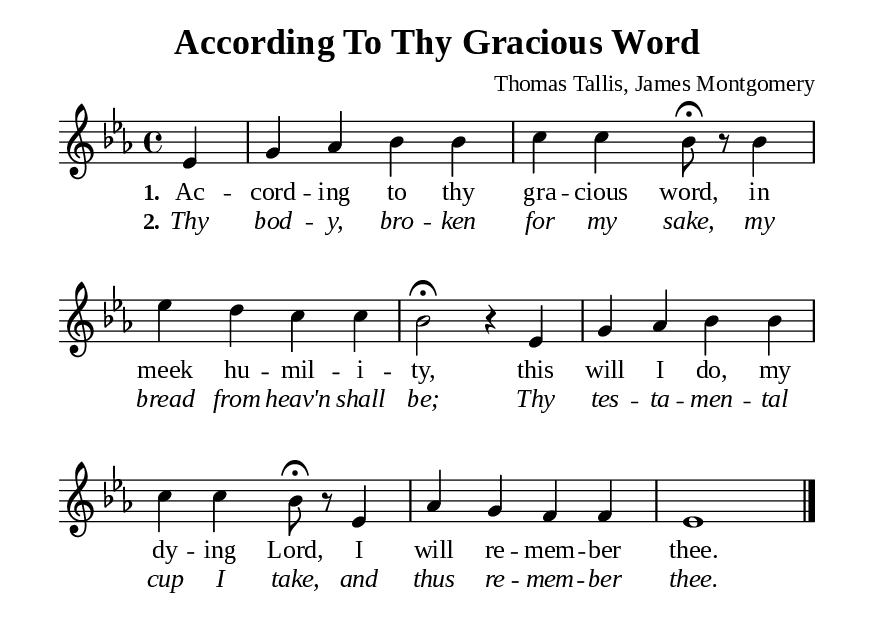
%%%%%%%%%%%%%%%%%%%%%%%%%%%%%
% CONTENTS OF THIS DOCUMENT
% 1. Common settings
% 2. Verse music
% 3. Verse lyrics
% 4. Layout
%%%%%%%%%%%%%%%%%%%%%%%%%%%%%

%%%%%%%%%%%%%%%%%%%%%%%%%%%%%
% 1. Common settings
%%%%%%%%%%%%%%%%%%%%%%%%%%%%%
\version "2.18.2"

\header {
  title = "According To Thy Gracious Word"
  composer = "Thomas Tallis, James Montgomery"
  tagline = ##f
}

global= {
  \key ees \major
  \time 4/4
  \override Score.BarNumber.break-visibility = ##(#f #f #f)
  \override Lyrics.LyricSpace.minimum-distance = #3.0
}

\paper {
  #(set-paper-size "a5")
  top-margin = 3.2\mm
  bottom-marign = 10\mm
  left-margin = 10\mm
  right-margin = 10\mm
  indent = #0
  #(define fonts
	 (make-pango-font-tree "Liberation Serif"
	 		       "Liberation Serif"
			       "Liberation Serif"
			       (/ 20 20)))
  system-system-spacing = #'((basic-distance . 3) (padding . 5))
}

printItalic = \with {
  \override LyricText.font-shape = #'italic
}

%%%%%%%%%%%%%%%%%%%%%%%%%%%%%
% 2. Verse music
%%%%%%%%%%%%%%%%%%%%%%%%%%%%%
musicVerseSoprano = \relative c' {
  \partial 4 ees4 |
  g aes bes bes |
  c c bes8 \fermata r bes4 |
  ees d c c |
  bes2 \fermata r4 ees, |
  g aes bes bes |
  c c bes8 \fermata r ees,4 |
  aes4 g f f |
  ees1 \bar "|."
}

%%%%%%%%%%%%%%%%%%%%%%%%%%%%%
% 3. Verse lyrics
%%%%%%%%%%%%%%%%%%%%%%%%%%%%%
verseOne = \lyricmode {
  \set stanza = #"1."
  Ac -- cord -- ing to thy gra -- cious word, in meek hu -- mil -- i -- ty,
  this will I do, my dy -- ing Lord, I will re -- mem -- ber thee.
}

verseTwo = \lyricmode {
  \set stanza = #"2."
  Thy bod -- y, bro -- ken for my sake, my bread from heav'n shall be;
  Thy tes -- ta -- men -- tal cup I take, and thus re -- mem -- ber thee.
}

%%%%%%%%%%%%%%%%%%%%%%%%%%%%%
% 4. Layout
%%%%%%%%%%%%%%%%%%%%%%%%%%%%%
\score {
    \new ChoirStaff <<
      \new Staff <<
        \clef "treble"
        \new Voice = "sopranos" { \global   \musicVerseSoprano }
      >>
      \new Lyrics \lyricsto sopranos \verseOne
      \new Lyrics \printItalic \lyricsto sopranos \verseTwo
    >>
}
